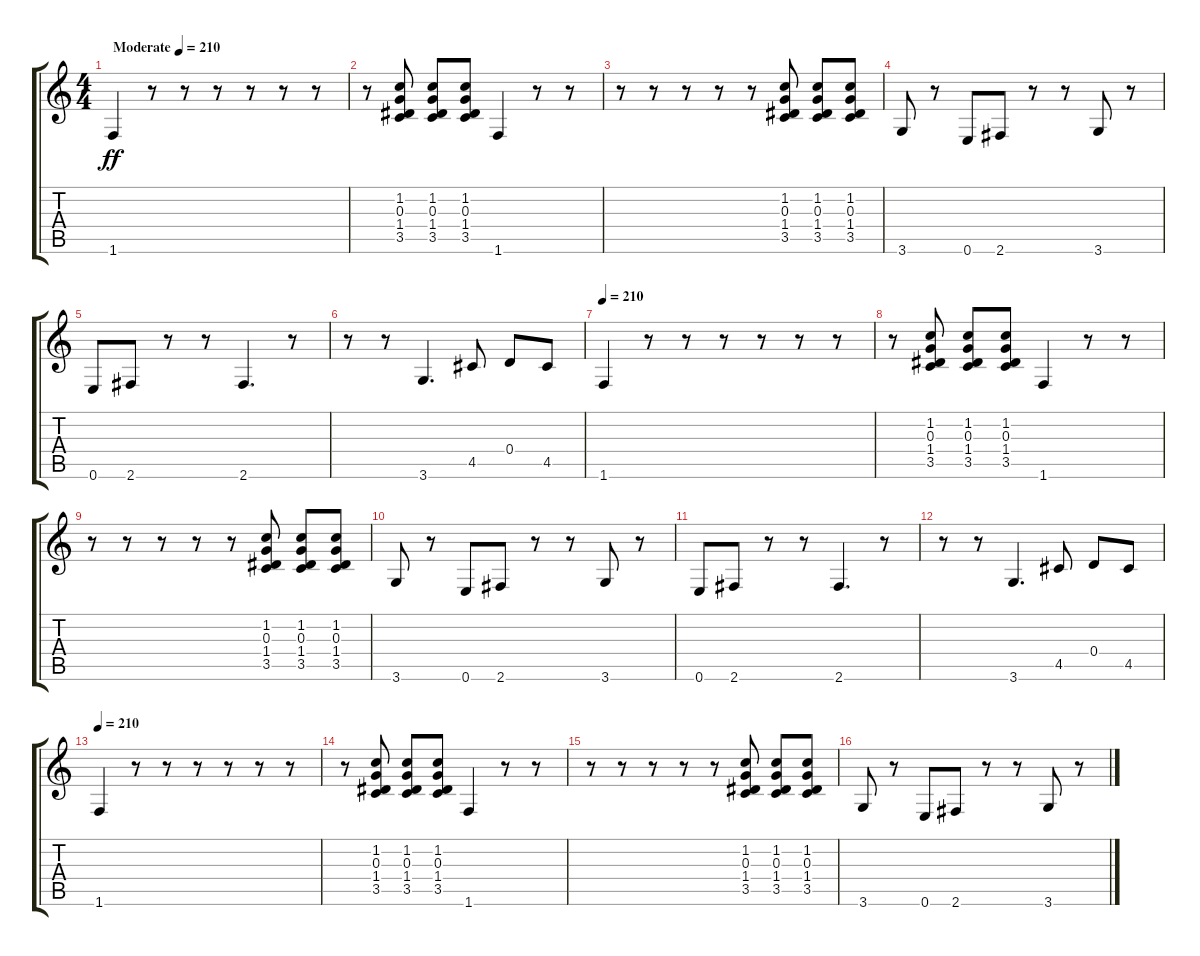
\track "" {instrument distortionguitar}
\staff {score tabs}
\tuning (E4 B3 G3 D3 A2 E2) {hide}
\ts (4 4)
\tempo (210 "Moderate")
\clef g2
\ks c
1.6.4{dy ff instrument distortionguitar} r.8 r.8 r.8 r.8 r.8 r.8 |
r.8 (1.2 0.3 1.4 3.5).8 (1.2 0.3 1.4 3.5).8 (1.2 0.3 1.4 3.5).8 1.6.4 r.8 r.8 |
r.8 r.8 r.8 r.8 r.8 (1.2 0.3 1.4 3.5).8 (1.2 0.3 1.4 3.5).8 (1.2 0.3 1.4 3.5).8 |
3.6.8 r.8 0.6.8 2.6.8 r.8 r.8 3.6.8 r.8 |
0.6.8 2.6.8 r.8 r.8 2.6.4{d} r.8 |
r.8 r.8 3.6.4{d} 4.5.8 0.4.8 4.5.8 |
\tempo 210
1.6.4 r.8 r.8 r.8 r.8 r.8 r.8 |
r.8 (1.2 0.3 1.4 3.5).8 (1.2 0.3 1.4 3.5).8 (1.2 0.3 1.4 3.5).8 1.6.4 r.8 r.8 |
r.8 r.8 r.8 r.8 r.8 (1.2 0.3 1.4 3.5).8 (1.2 0.3 1.4 3.5).8 (1.2 0.3 1.4 3.5).8 |
3.6.8 r.8 0.6.8 2.6.8 r.8 r.8 3.6.8 r.8 |
0.6.8 2.6.8 r.8 r.8 2.6.4{d} r.8 |
r.8 r.8 3.6.4{d} 4.5.8 0.4.8 4.5.8 |
\tempo 210
1.6.4 r.8 r.8 r.8 r.8 r.8 r.8 |
r.8 (1.2 0.3 1.4 3.5).8 (1.2 0.3 1.4 3.5).8 (1.2 0.3 1.4 3.5).8 1.6.4 r.8 r.8 |
r.8 r.8 r.8 r.8 r.8 (1.2 0.3 1.4 3.5).8 (1.2 0.3 1.4 3.5).8 (1.2 0.3 1.4 3.5).8 |
3.6.8 r.8 0.6.8 2.6.8 r.8 r.8 3.6.8 r.8
